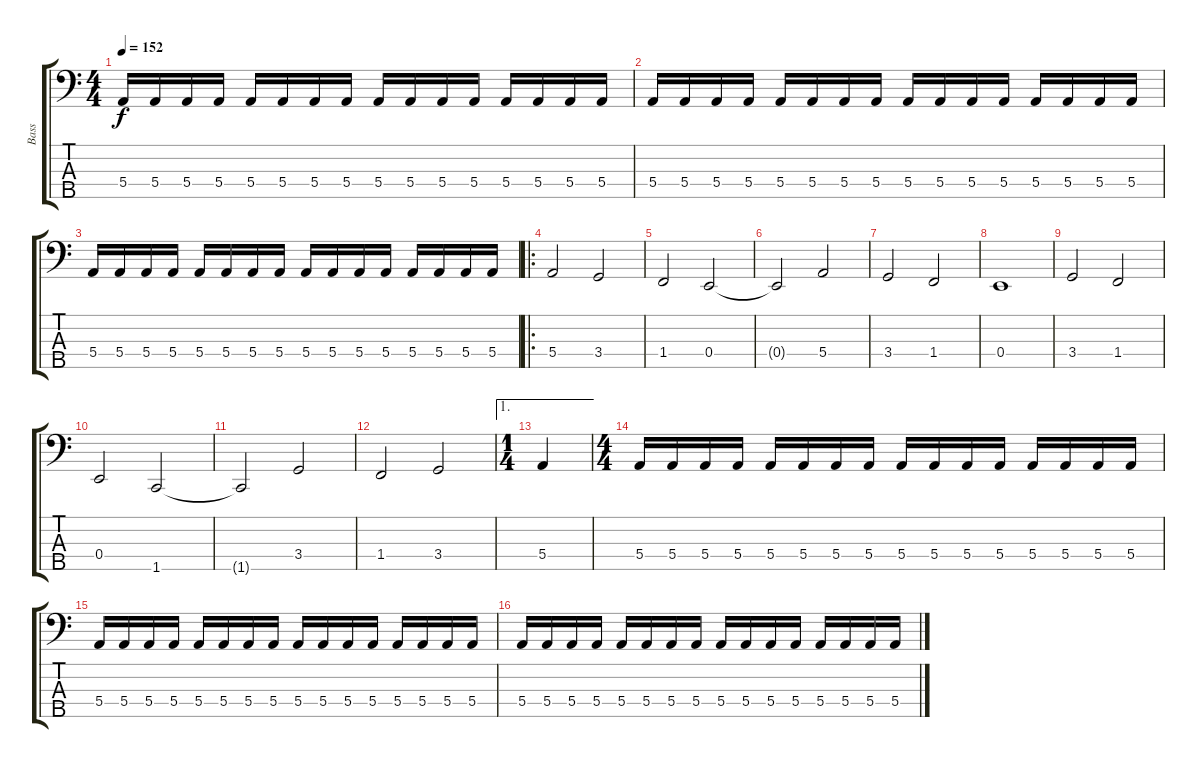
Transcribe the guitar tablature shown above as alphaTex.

\track ("Bass" "Bass") {instrument acousticguitarnylon}
\staff {score tabs}
\tuning (G2 D2 A1 E1 B0) {hide}
\ts (4 4)
\tempo 152
\clef f4
\ks c
5.4.16{dy f} 5.4.16 5.4.16 5.4.16 5.4.16 5.4.16 5.4.16 5.4.16 5.4.16 5.4.16 5.4.16 5.4.16 5.4.16 5.4.16 5.4.16 5.4.16 |
5.4.16 5.4.16 5.4.16 5.4.16 5.4.16 5.4.16 5.4.16 5.4.16 5.4.16 5.4.16 5.4.16 5.4.16 5.4.16 5.4.16 5.4.16 5.4.16 |
5.4.16 5.4.16 5.4.16 5.4.16 5.4.16 5.4.16 5.4.16 5.4.16 5.4.16 5.4.16 5.4.16 5.4.16 5.4.16 5.4.16 5.4.16 5.4.16 |
\ro
5.4.2 3.4.2 |
1.4.2 0.4.2 |
0.4{t}.2 5.4.2 |
3.4.2 1.4.2 |
0.4.1 |
3.4.2 1.4.2 |
0.4.2 1.5.2 |
1.5{t}.2 3.4.2 |
1.4.2 3.4.2 |
\ae 1
\ts (1 4)
5.4.4 |
\ts (4 4)
5.4.16 5.4.16 5.4.16 5.4.16 5.4.16 5.4.16 5.4.16 5.4.16 5.4.16 5.4.16 5.4.16 5.4.16 5.4.16 5.4.16 5.4.16 5.4.16 |
5.4.16 5.4.16 5.4.16 5.4.16 5.4.16 5.4.16 5.4.16 5.4.16 5.4.16 5.4.16 5.4.16 5.4.16 5.4.16 5.4.16 5.4.16 5.4.16 |
5.4.16 5.4.16 5.4.16 5.4.16 5.4.16 5.4.16 5.4.16 5.4.16 5.4.16 5.4.16 5.4.16 5.4.16 5.4.16 5.4.16 5.4.16 5.4.16
